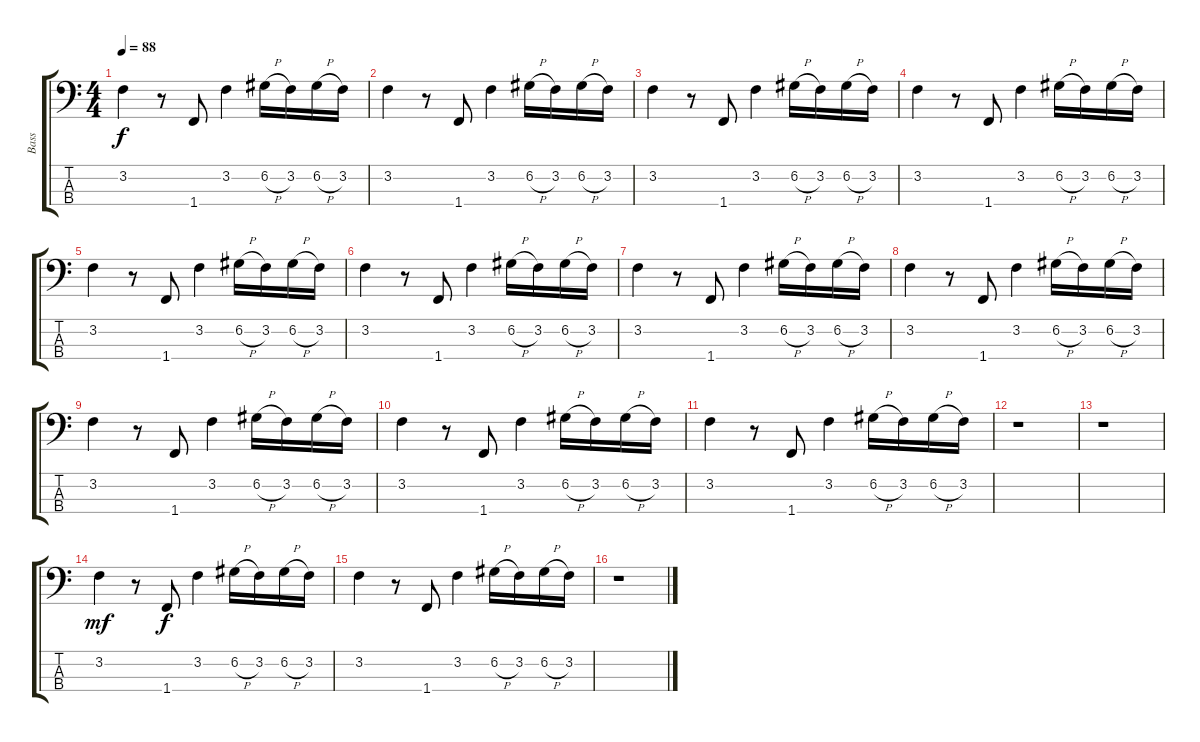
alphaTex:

\track ("Bass" "Bass") {instrument synthbass2}
\staff {score tabs}
\tuning (G2 D2 A1 E1) {hide}
\ts (4 4)
\tempo 88
\clef f4
\ks c
3.2.4{dy f} r.8 1.4.8 3.2.4 6.2{h}.16 3.2.16 6.2{h}.16 3.2.16 |
3.2.4 r.8 1.4.8 3.2.4 6.2{h}.16 3.2.16 6.2{h}.16 3.2.16 |
3.2.4 r.8 1.4.8 3.2.4 6.2{h}.16 3.2.16 6.2{h}.16 3.2.16 |
3.2.4 r.8 1.4.8 3.2.4 6.2{h}.16 3.2.16 6.2{h}.16 3.2.16 |
3.2.4 r.8 1.4.8 3.2.4 6.2{h}.16 3.2.16 6.2{h}.16 3.2.16 |
3.2.4 r.8 1.4.8 3.2.4 6.2{h}.16 3.2.16 6.2{h}.16 3.2.16 |
3.2.4 r.8 1.4.8 3.2.4 6.2{h}.16 3.2.16 6.2{h}.16 3.2.16 |
3.2.4 r.8 1.4.8 3.2.4 6.2{h}.16 3.2.16 6.2{h}.16 3.2.16 |
3.2.4 r.8 1.4.8 3.2.4 6.2{h}.16 3.2.16 6.2{h}.16 3.2.16 |
3.2.4 r.8 1.4.8 3.2.4 6.2{h}.16 3.2.16 6.2{h}.16 3.2.16 |
3.2.4 r.8 1.4.8 3.2.4 6.2{h}.16 3.2.16 6.2{h}.16 3.2.16 |
r.1 |
r.1 |
3.2.4{dy mf} r.8 1.4.8{dy f} 3.2.4 6.2{h}.16 3.2.16 6.2{h}.16 3.2.16 |
3.2.4 r.8 1.4.8 3.2.4 6.2{h}.16 3.2.16 6.2{h}.16 3.2.16 |
r.1
